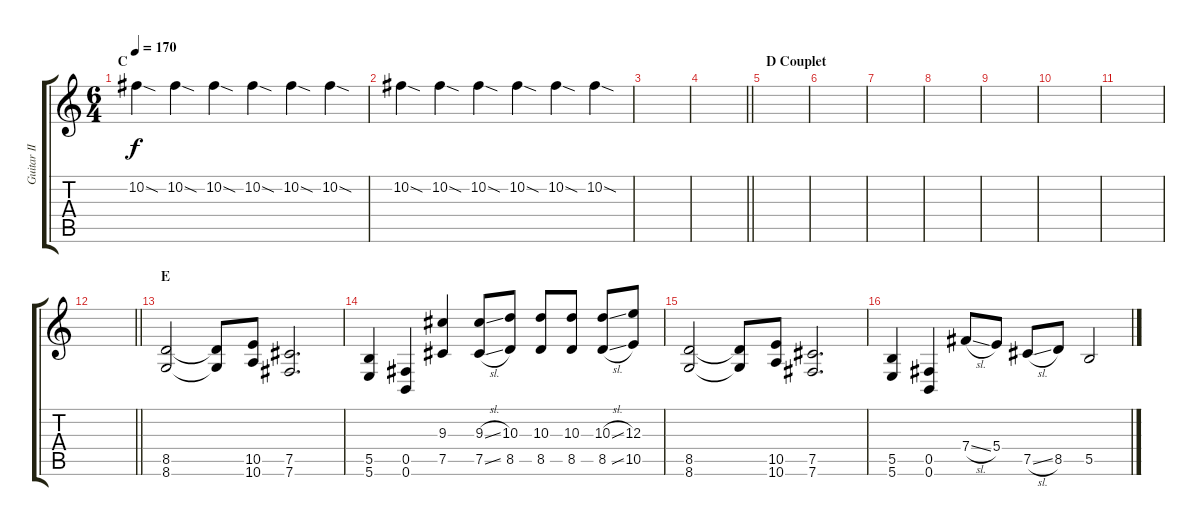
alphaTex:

\track ("Guitar II" "Guitar II") {instrument distortionguitar}
\staff {score tabs}
\tuning (Db4 Ab3 E3 B2 Gb2 B1) {hide}
\ts (6 4)
\section ("" "C")
\tempo 170
\clef g2
\ks c
10.2{sod}.4{dy f volume 0 instrument distortionguitar} 10.2{sod}.4 10.2{sod}.4 10.2{sod}.4 10.2{sod}.4 10.2{sod}.4 |
10.2{sod}.4 10.2{sod}.4 10.2{sod}.4 10.2{sod}.4 10.2{sod}.4 10.2{sod}.4 |
|
\barLineRight lightlight
|
\section ("" "D Couplet")
|
|
|
|
|
|
|
\barLineRight lightlight
|
\section ("" "E")
(8.5 8.6).2{volume 13} (8.5{t} 8.6{t}).8 (10.5 10.6).8 (7.5 7.6).2{d} |
(5.5 5.6).4 (0.5 0.6).4 (9.3 7.5).4 (9.3{sl} 7.5{sl}).8 (10.3 8.5).8 (10.3 8.5).8 (10.3 8.5).8 (10.3{sl} 8.5{sl}).8 (12.3 10.5).8 |
(8.5 8.6).2 (8.5{t} 8.6{t}).8 (10.5 10.6).8 (7.5 7.6).2{d} |
(5.5 5.6).4 (0.5 0.6).4 7.4{sl}.8 5.4.8 7.5{sl}.8 8.5.8 5.5.2
